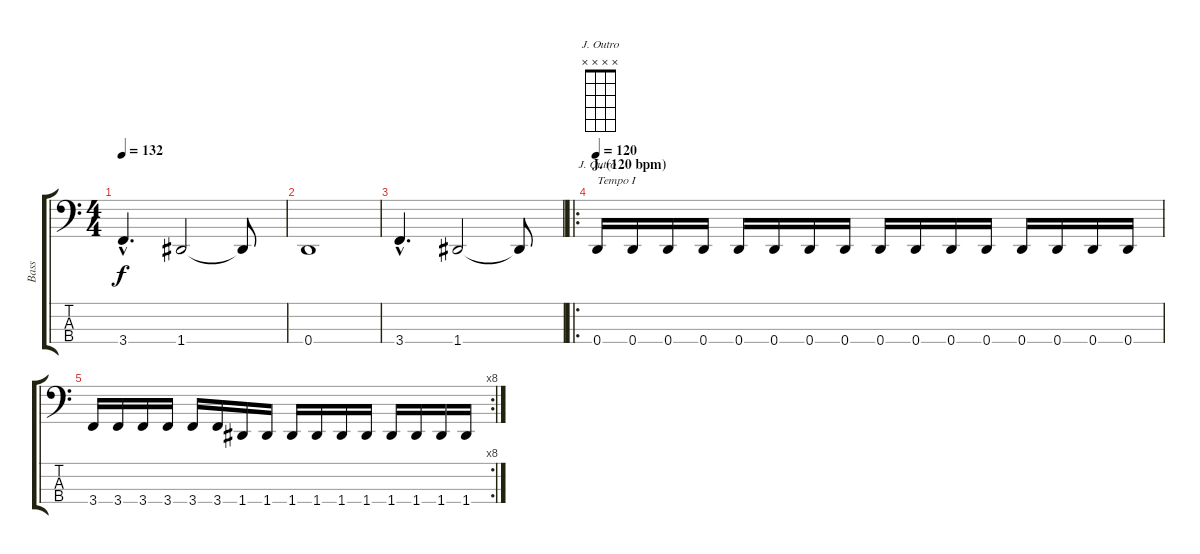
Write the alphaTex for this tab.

\track ("Bass " "Bass ") {instrument electricbassfinger}
\staff {score tabs}
\tuning (F2 C2 G1 D1) {hide}
\chord ("J. Outro" x x x x) {firstfret 0}
\ts (4 4)
\tempo 132
\clef f4
\ks c
3.4{hac}.4{d dy f} 1.4.2 1.4{t}.8 |
0.4.1 |
3.4{hac}.4{d} 1.4.2 1.4{t}.8 |
\ro
\section ("" "J. (120 bpm)")
\tempo 120
0.4.16{ch "J. Outro" txt "Tempo I"} 0.4.16 0.4.16 0.4.16 0.4.16 0.4.16 0.4.16 0.4.16 0.4.16 0.4.16 0.4.16 0.4.16 0.4.16 0.4.16 0.4.16 0.4.16 |
\rc 8
3.4.16 3.4.16 3.4.16 3.4.16 3.4.16 3.4.16 1.4.16 1.4.16 1.4.16 1.4.16 1.4.16 1.4.16 1.4.16 1.4.16 1.4.16 1.4.16
